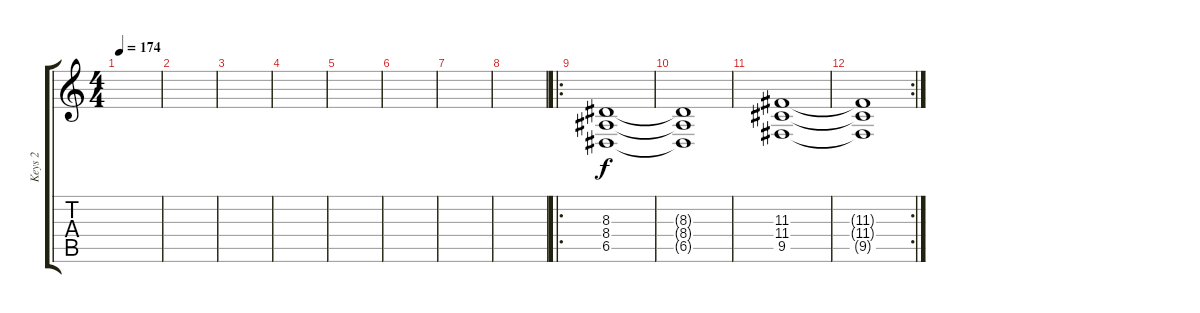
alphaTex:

\track ("Keys 2" "Keys 2") {instrument choiraahs}
\staff {score tabs}
\tuning (E4 B3 G3 D3 A2 E2) {hide}
\ts (4 4)
\tempo 174
\clef g2
\ks c
|
|
|
|
|
|
|
|
\ro
(8.3 8.4 6.5).1 |
(8.3{t} 8.4{t} 6.5{t}).1 |
(11.3 11.4 9.5).1 |
\rc 2
(11.3{t} 11.4{t} 9.5{t}).1
